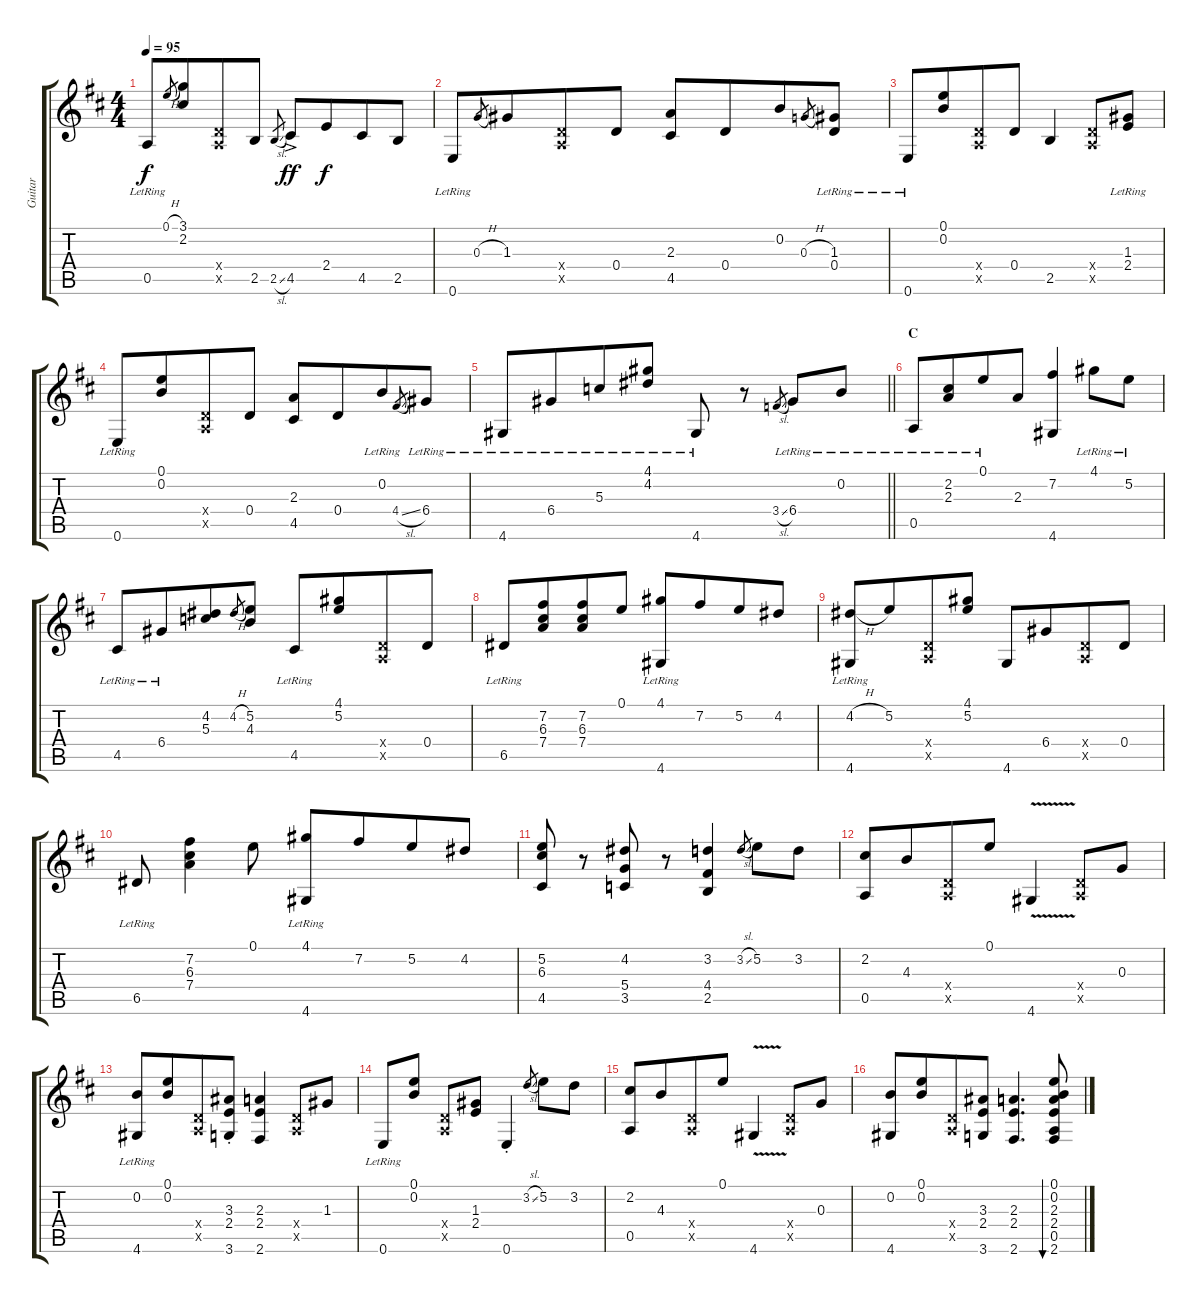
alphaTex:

\track ("Guitar" "Guitar") {instrument acousticguitarsteel}
\staff {score tabs}
\tuning (E4 B3 G3 D3 A2 E2) {hide}
\ts (4 4)
\tempo 95
\clef g2
\ks d
0.5{lr}.8{dy f} 0.1{h}.8{gr} (3.1 2.2).8{beam merge} (0.4{x} 0.5{x}).8 2.5.8 2.5{sl}.8{gr} 4.5{ac}.8{dy ff} 2.4.8{dy f beam merge} 4.5.8 2.5.8 |
0.6{lr}.8 0.3{h}.8{gr} 1.3.8{beam merge} (0.4{x} 0.5{x}).8 0.4.8 (2.3 4.5).8 0.4.8{beam merge} 0.2.8 0.3{h}.8{gr} (1.3{lr} 0.4{lr}).8 |
0.6{lr}.8 (0.1 0.2).8{beam merge} (0.4{x} 0.5{x}).8 0.4.8 2.5.4 (0.4{x} 0.5{x}).8 (1.3{lr} 2.4{lr}).8 |
0.6{lr}.8 (0.1 0.2).8{beam merge} (0.4{x} 0.5{x}).8 0.4.8{beam split} (2.3 4.5).8 0.4.8{beam merge} 0.2{lr}.8 4.4{sl}.8{gr} 6.4{lr}.8 |
\barLineRight lightlight
4.6{lr}.8 6.4{lr}.8{beam merge} 5.3{lr}.8 (4.1{lr} 4.2{lr}).8 4.6{lr}.8 r.8 3.4{sl}.8{gr} 6.4{lr}.8 0.2{lr}.8 |
\section ("" "C")
0.5{lr}.8 (2.2{lr} 2.3{lr}).8{beam merge} 0.1{lr}.8 2.3.8 (7.2 4.6).4 4.1{lr}.8 5.2{lr}.8 |
4.5{lr}.8 6.4{lr}.8{beam merge} (4.2 5.3).8 4.2{h}.8{gr} (5.2 4.3).8 4.5{lr}.8 (4.1 5.2).8{beam merge} (0.4{x} 0.5{x}).8 0.4.8 |
6.5{lr}.8 (7.2 6.3 7.4).8{beam merge} (7.2 6.3 7.4).8 0.1.8 (4.1 4.6{lr}).8 7.2.8{beam merge} 5.2.8 4.2.8 |
(4.2{h} 4.6{lr}).8 5.2.8{beam merge} (0.4{x} 0.5{x}).8 (4.1 5.2).8 4.6.8 6.4.8{beam merge} (0.4{x} 0.5{x}).8 0.4.8 |
6.5{lr}.8 (7.2 6.3 7.4).4 0.1.8 (4.1 4.6{lr}).8 7.2.8{beam merge} 5.2.8 4.2.8 |
(5.2 6.3 4.5).8 r.8 (4.2 5.4 3.5).8 r.8 (3.2 4.4 2.5).4 3.2{sl}.8{gr} 5.2.8 3.2.8 |
(2.2 0.5).8 4.3.8{beam merge} (0.4{x} 0.5{x}).8 0.1.8 4.6{v}.4 (0.4{x} 0.5{x}).8 0.3.8 |
(0.2 4.6{lr}).8 (0.1 0.2).8{beam merge} (0.4{x} 0.5{x}).8 (3.3{st} 2.4{st} 3.6{st}).8 (2.3 2.4 2.6).4 (0.4{x} 0.5{x}).8 1.3.8 |
0.6{lr}.8 (0.1 0.2).8 (0.4{x} 0.5{x}).8 (1.3 2.4).8 0.6{st}.4 3.2{sl}.8{gr} 5.2.8 3.2.8 |
(2.2 0.5).8 4.3.8{beam merge} (0.4{x} 0.5{x}).8 0.1.8 4.6{v}.4 (0.4{x} 0.5{x}).8 0.3.8 |
(0.2 4.6).8 (0.1 0.2).8{beam merge} (0.4{x} 0.5{x}).8 (3.3 2.4 3.6).8 (2.3 2.4 2.6).4{d} (0.1 0.2 2.3 2.4 0.5 2.6).8{bu 240}
